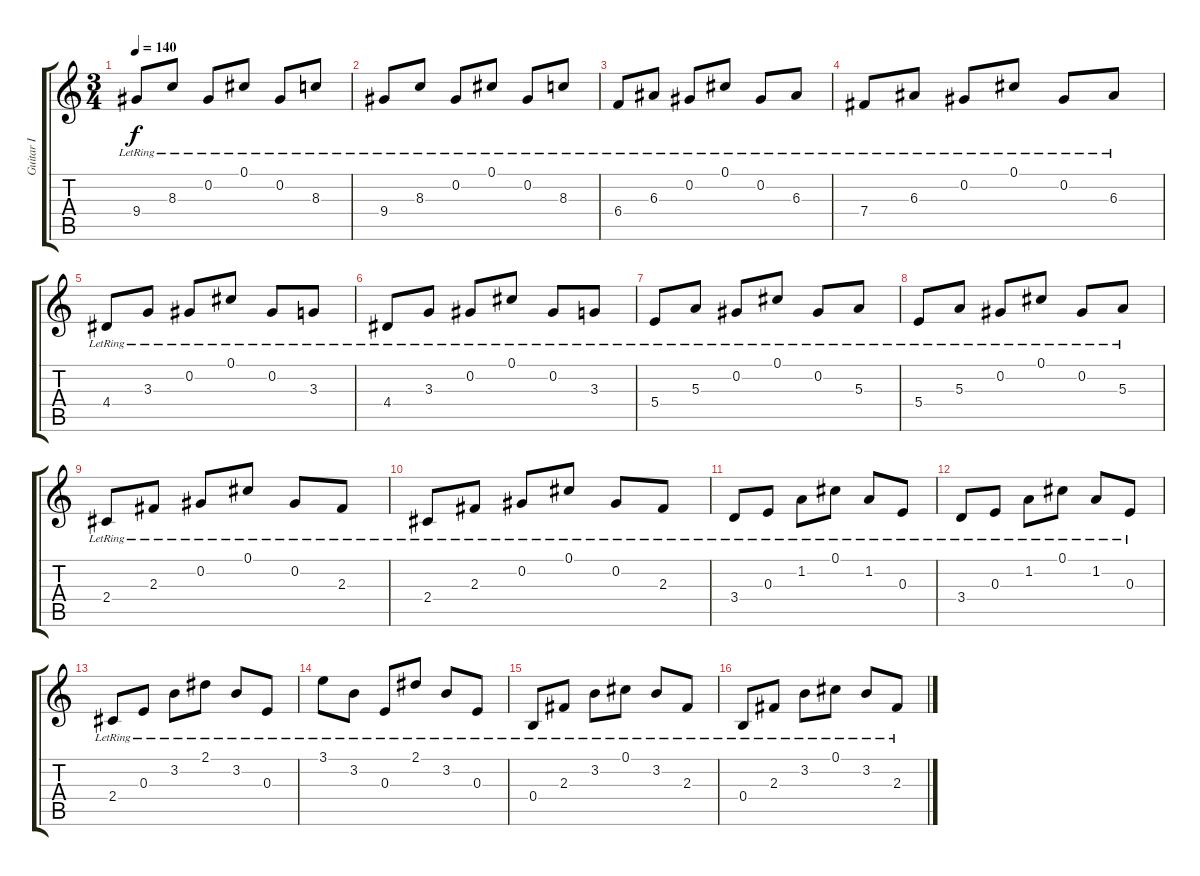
\track ("Guitar I" "Guitar I") {instrument distortionguitar}
\staff {score tabs}
\tuning (Db4 Ab3 E3 B2 Gb2 Db2) {hide}
\ts (3 4)
\tempo 140
\clef g2
\ks c
9.4{lr}.8{dy f} 8.3{lr}.8 0.2{lr}.8{volume 6} 0.1{lr}.8 0.2{lr}.8 8.3{lr}.8 |
9.4{lr}.8 8.3{lr}.8 0.2{lr}.8 0.1{lr}.8 0.2{lr}.8 8.3{lr}.8 |
6.4{lr}.8 6.3{lr}.8 0.2{lr}.8 0.1{lr}.8 0.2{lr}.8 6.3{lr}.8 |
7.4{lr}.8 6.3{lr}.8 0.2{lr}.8 0.1{lr}.8 0.2{lr}.8 6.3{lr}.8 |
4.4{lr}.8 3.3{lr}.8 0.2{lr}.8 0.1{lr}.8 0.2{lr}.8 3.3{lr}.8 |
4.4{lr}.8 3.3{lr}.8 0.2{lr}.8 0.1{lr}.8 0.2{lr}.8{volume 4} 3.3{lr}.8 |
5.4{lr}.8 5.3{lr}.8 0.2{lr}.8 0.1{lr}.8 0.2{lr}.8 5.3{lr}.8 |
5.4{lr}.8 5.3{lr}.8 0.2{lr}.8 0.1{lr}.8 0.2{lr}.8 5.3{lr}.8 |
2.4{lr}.8 2.3{lr}.8 0.2{lr}.8 0.1{lr}.8 0.2{lr}.8 2.3{lr}.8 |
2.4{lr}.8 2.3{lr}.8 0.2{lr}.8 0.1{lr}.8 0.2{lr}.8 2.3{lr}.8 |
3.4{lr}.8 0.3{lr}.8 1.2{lr}.8 0.1{lr}.8 1.2{lr}.8 0.3{lr}.8 |
3.4{lr}.8{volume 2} 0.3{lr}.8 1.2{lr}.8 0.1{lr}.8 1.2{lr}.8 0.3{lr}.8 |
2.4{lr}.8 0.3{lr}.8 3.2{lr}.8 2.1{lr}.8 3.2{lr}.8 0.3{lr}.8 |
3.1{lr}.8 3.2{lr}.8 0.3{lr}.8 2.1{lr}.8 3.2{lr}.8 0.3{lr}.8 |
0.4{lr}.8 2.3{lr}.8 3.2{lr}.8 0.1{lr}.8 3.2{lr}.8 2.3{lr}.8 |
0.4{lr}.8 2.3{lr}.8 3.2{lr}.8 0.1{lr}.8 3.2{lr}.8 2.3{lr}.8
